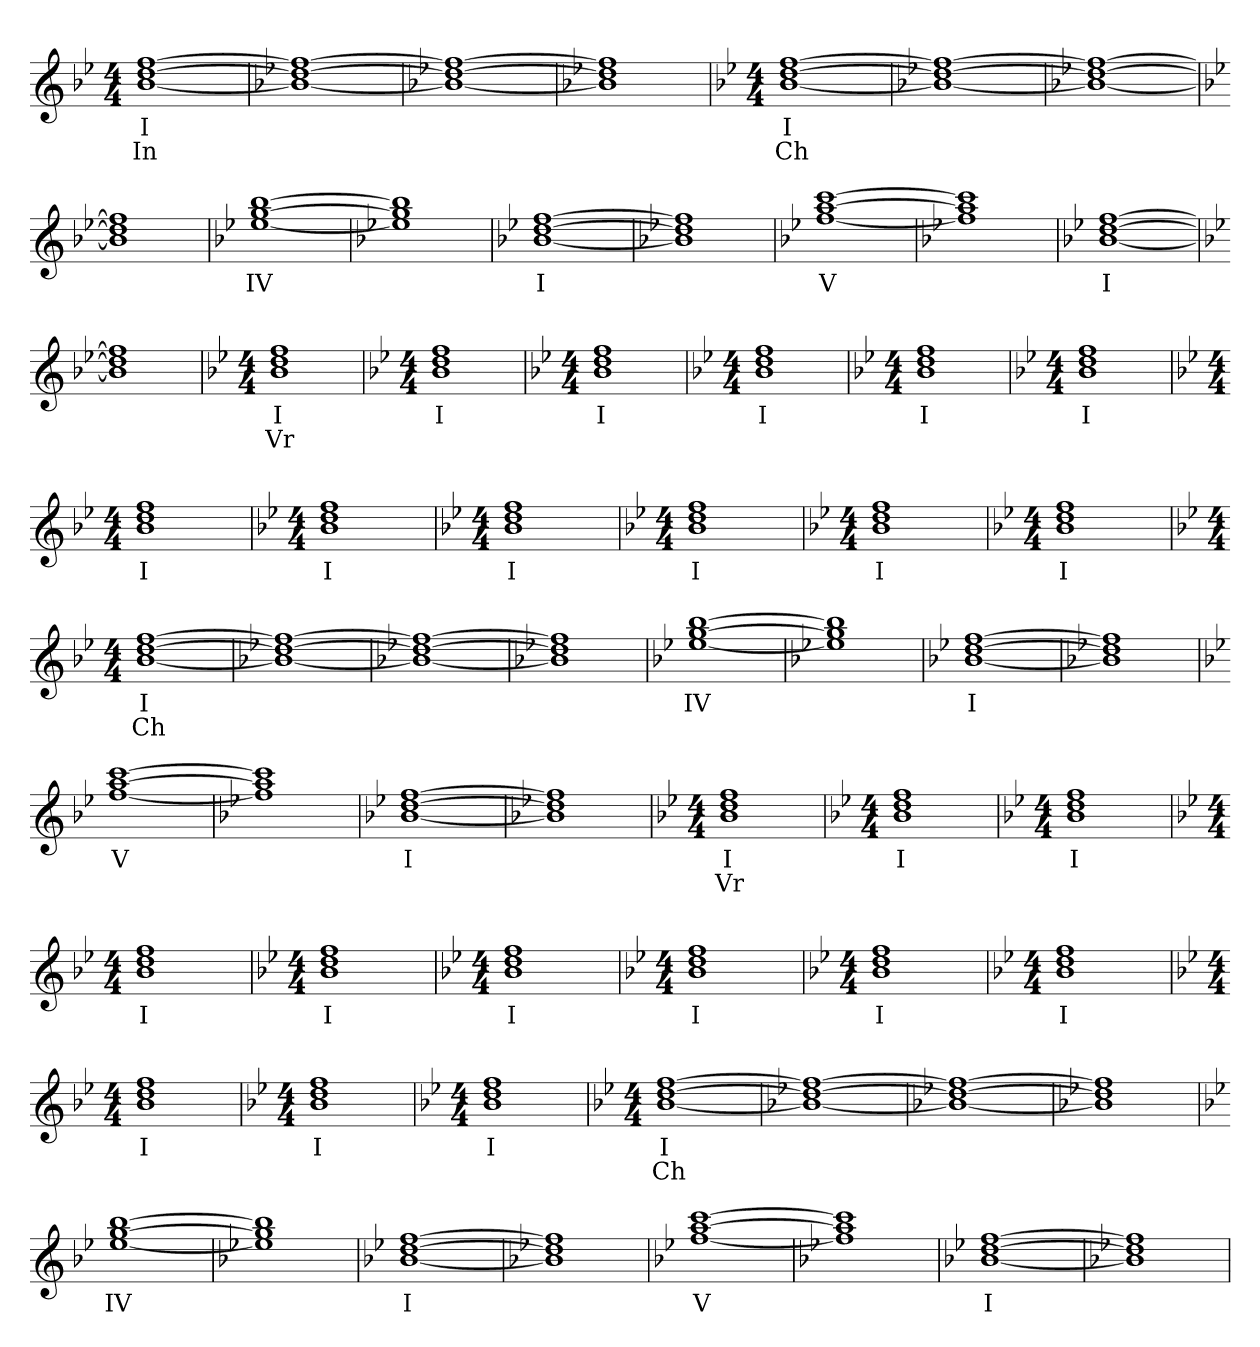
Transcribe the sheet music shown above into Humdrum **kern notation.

**kern	**text	**text
*part1	*part1	*part1
*staff1	*staff1	*staff1
*k[b-e-]	*	*
*B-:	*	*
*M4/4	*	*
=	=	=
[1b- [1dd [1ff	I	In
=	=	=
*k[b-e-]	*	*
*B-:	*	*
1b-_ 1dd_ 1ff_	.	.
=	=	=
*k[b-e-]	*	*
*B-:	*	*
1b-_ 1dd_ 1ff_	.	.
=	=	=
*k[b-e-]	*	*
*B-:	*	*
1b-] 1dd] 1ff]	.	.
=	=	=
*k[b-e-]	*	*
*B-:	*	*
*M4/4	*	*
[1b- [1dd [1ff	I	Ch
=	=	=
*k[b-e-]	*	*
*B-:	*	*
1b-_ 1dd_ 1ff_	.	.
=	=	=
*k[b-e-]	*	*
*B-:	*	*
1b-_ 1dd_ 1ff_	.	.
=	=	=
*k[b-e-]	*	*
*B-:	*	*
1b-] 1dd] 1ff]	.	.
=	=	=
*k[b-e-]	*	*
*B-:	*	*
[1ee- [1gg [1bb-	IV	.
=	=	=
*k[b-e-]	*	*
*B-:	*	*
1ee-] 1gg] 1bb-]	.	.
=	=	=
*k[b-e-]	*	*
*B-:	*	*
[1b- [1dd [1ff	I	.
=	=	=
*k[b-e-]	*	*
*B-:	*	*
1b-] 1dd] 1ff]	.	.
=	=	=
*k[b-e-]	*	*
*B-:	*	*
[1ff [1aa [1ccc	V	.
=	=	=
*k[b-e-]	*	*
*B-:	*	*
1ff] 1aa] 1ccc]	.	.
=	=	=
*k[b-e-]	*	*
*B-:	*	*
[1b- [1dd [1ff	I	.
=	=	=
*k[b-e-]	*	*
*B-:	*	*
1b-] 1dd] 1ff]	.	.
=	=	=
*k[b-e-]	*	*
*B-:	*	*
*M4/4	*	*
1b- 1dd 1ff	I	Vr
=	=	=
*k[b-e-]	*	*
*B-:	*	*
*M4/4	*	*
1b- 1dd 1ff	I	.
=	=	=
*k[b-e-]	*	*
*B-:	*	*
*M4/4	*	*
1b- 1dd 1ff	I	.
=	=	=
*k[b-e-]	*	*
*B-:	*	*
*M4/4	*	*
1b- 1dd 1ff	I	.
=	=	=
*k[b-e-]	*	*
*B-:	*	*
*M4/4	*	*
1b- 1dd 1ff	I	.
=	=	=
*k[b-e-]	*	*
*B-:	*	*
*M4/4	*	*
1b- 1dd 1ff	I	.
=	=	=
*k[b-e-]	*	*
*B-:	*	*
*M4/4	*	*
1b- 1dd 1ff	I	.
=	=	=
*k[b-e-]	*	*
*B-:	*	*
*M4/4	*	*
1b- 1dd 1ff	I	.
=	=	=
*k[b-e-]	*	*
*B-:	*	*
*M4/4	*	*
1b- 1dd 1ff	I	.
=	=	=
*k[b-e-]	*	*
*B-:	*	*
*M4/4	*	*
1b- 1dd 1ff	I	.
=	=	=
*k[b-e-]	*	*
*B-:	*	*
*M4/4	*	*
1b- 1dd 1ff	I	.
=	=	=
*k[b-e-]	*	*
*B-:	*	*
*M4/4	*	*
1b- 1dd 1ff	I	.
=	=	=
*k[b-e-]	*	*
*B-:	*	*
*M4/4	*	*
[1b- [1dd [1ff	I	Ch
=	=	=
*k[b-e-]	*	*
*B-:	*	*
1b-_ 1dd_ 1ff_	.	.
=	=	=
*k[b-e-]	*	*
*B-:	*	*
1b-_ 1dd_ 1ff_	.	.
=	=	=
*k[b-e-]	*	*
*B-:	*	*
1b-] 1dd] 1ff]	.	.
=	=	=
*k[b-e-]	*	*
*B-:	*	*
[1ee- [1gg [1bb-	IV	.
=	=	=
*k[b-e-]	*	*
*B-:	*	*
1ee-] 1gg] 1bb-]	.	.
=	=	=
*k[b-e-]	*	*
*B-:	*	*
[1b- [1dd [1ff	I	.
=	=	=
*k[b-e-]	*	*
*B-:	*	*
1b-] 1dd] 1ff]	.	.
=	=	=
*k[b-e-]	*	*
*B-:	*	*
[1ff [1aa [1ccc	V	.
=	=	=
*k[b-e-]	*	*
*B-:	*	*
1ff] 1aa] 1ccc]	.	.
=	=	=
*k[b-e-]	*	*
*B-:	*	*
[1b- [1dd [1ff	I	.
=	=	=
*k[b-e-]	*	*
*B-:	*	*
1b-] 1dd] 1ff]	.	.
=	=	=
*k[b-e-]	*	*
*B-:	*	*
*M4/4	*	*
1b- 1dd 1ff	I	Vr
=	=	=
*k[b-e-]	*	*
*B-:	*	*
*M4/4	*	*
1b- 1dd 1ff	I	.
=	=	=
*k[b-e-]	*	*
*B-:	*	*
*M4/4	*	*
1b- 1dd 1ff	I	.
=	=	=
*k[b-e-]	*	*
*B-:	*	*
*M4/4	*	*
1b- 1dd 1ff	I	.
=	=	=
*k[b-e-]	*	*
*B-:	*	*
*M4/4	*	*
1b- 1dd 1ff	I	.
=	=	=
*k[b-e-]	*	*
*B-:	*	*
*M4/4	*	*
1b- 1dd 1ff	I	.
=	=	=
*k[b-e-]	*	*
*B-:	*	*
*M4/4	*	*
1b- 1dd 1ff	I	.
=	=	=
*k[b-e-]	*	*
*B-:	*	*
*M4/4	*	*
1b- 1dd 1ff	I	.
=	=	=
*k[b-e-]	*	*
*B-:	*	*
*M4/4	*	*
1b- 1dd 1ff	I	.
=	=	=
*k[b-e-]	*	*
*B-:	*	*
*M4/4	*	*
1b- 1dd 1ff	I	.
=	=	=
*k[b-e-]	*	*
*B-:	*	*
*M4/4	*	*
1b- 1dd 1ff	I	.
=	=	=
*k[b-e-]	*	*
*B-:	*	*
*M4/4	*	*
1b- 1dd 1ff	I	.
=	=	=
*k[b-e-]	*	*
*B-:	*	*
*M4/4	*	*
[1b- [1dd [1ff	I	Ch
=	=	=
*k[b-e-]	*	*
*B-:	*	*
1b-_ 1dd_ 1ff_	.	.
=	=	=
*k[b-e-]	*	*
*B-:	*	*
1b-_ 1dd_ 1ff_	.	.
=	=	=
*k[b-e-]	*	*
*B-:	*	*
1b-] 1dd] 1ff]	.	.
=	=	=
*k[b-e-]	*	*
*B-:	*	*
[1ee- [1gg [1bb-	IV	.
=	=	=
*k[b-e-]	*	*
*B-:	*	*
1ee-] 1gg] 1bb-]	.	.
=	=	=
*k[b-e-]	*	*
*B-:	*	*
[1b- [1dd [1ff	I	.
=	=	=
*k[b-e-]	*	*
*B-:	*	*
1b-] 1dd] 1ff]	.	.
=	=	=
*k[b-e-]	*	*
*B-:	*	*
[1ff [1aa [1ccc	V	.
=	=	=
*k[b-e-]	*	*
*B-:	*	*
1ff] 1aa] 1ccc]	.	.
=	=	=
*k[b-e-]	*	*
*B-:	*	*
[1b- [1dd [1ff	I	.
=	=	=
*k[b-e-]	*	*
*B-:	*	*
1b-] 1dd] 1ff]	.	.
=	=	=
*-	*-	*-
